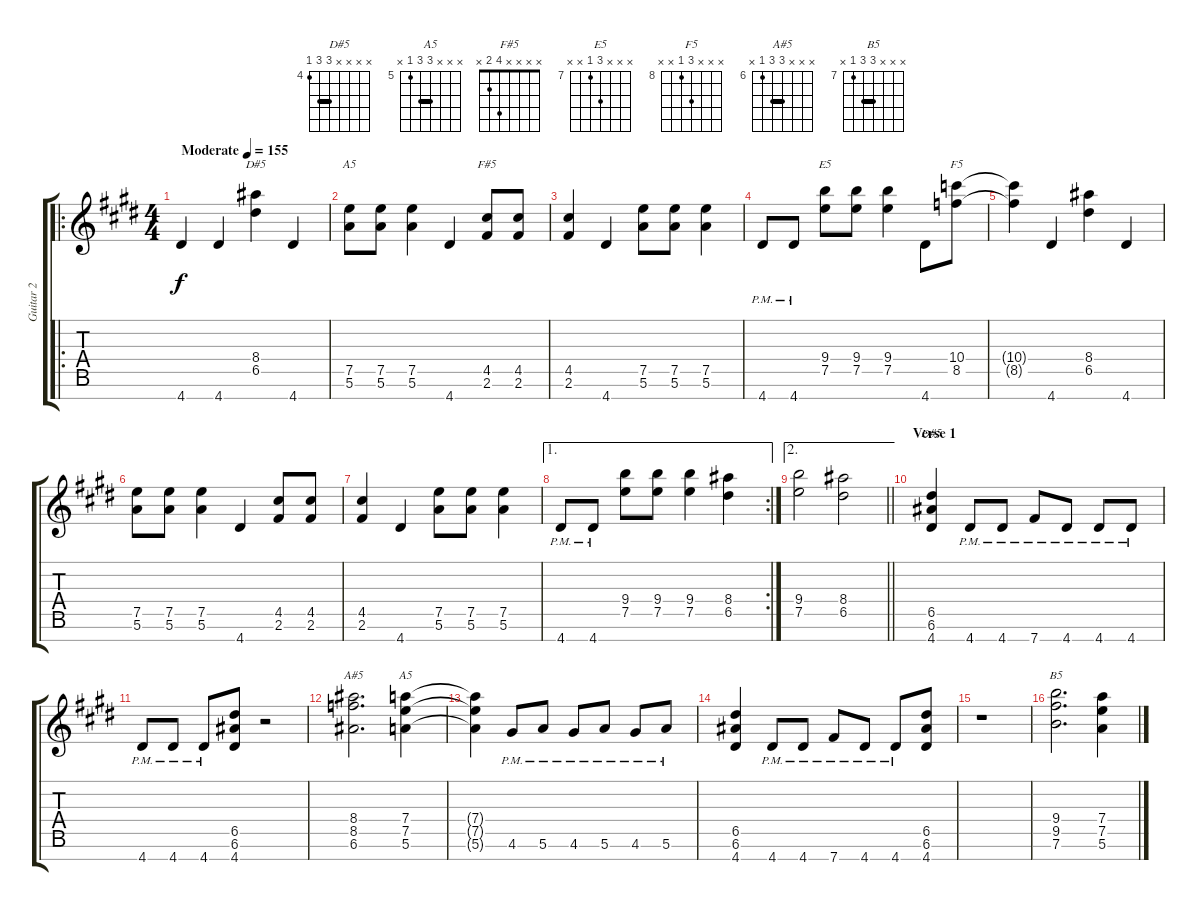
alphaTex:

\track ("Guitar 2" "Guitar 2") {instrument distortionguitar}
\staff {score tabs}
\tuning (E4 B3 G3 D3 A2 E2 B1) {hide}
\chord ("D#5" x x x 8 6 x x) {firstfret 6}
\chord ("A5" x x x x 7 5 x) {firstfret 5}
\chord ("F#5" x x x x 4 2 x)
\chord ("E5" x x x 9 7 x x) {firstfret 7}
\chord ("F5" x x x 10 8 x x) {firstfret 8}
\chord ("D#5" x x x x 6 6 4) {firstfret 4 barre 6}
\chord ("A#5" x x x 8 8 6 x) {firstfret 6 barre 8}
\chord ("A5" x x x 7 7 5 x) {firstfret 5 barre 7}
\chord ("B5" x x x 9 9 7 x) {firstfret 7 barre 9}
\ro
\ts (4 4)
\tempo (155 "Moderate")
\clef g2
\ks e
4.7.4{ot 8vb dy f instrument distortionguitar} 4.7.4{ot 8vb} (8.4 6.5).4{ch "D#5" ot 8vb} 4.7.4{ot 8vb} |
(7.5 5.6).8{ch "A5" ot 8vb} (7.5 5.6).8{ot 8vb} (7.5 5.6).4{ot 8vb} 4.7.4{ot 8vb} (4.5 2.6).8{ch "F#5" ot 8vb} (4.5 2.6).8{ot 8vb} |
(4.5 2.6).4{ot 8vb} 4.7.4{ot 8vb} (7.5 5.6).8{ot 8vb} (7.5 5.6).8{ot 8vb} (7.5 5.6).4{ot 8vb} |
4.7{pm}.8{ot 8vb} 4.7{pm}.8{ot 8vb} (9.4 7.5).8{ch "E5" ot 8vb} (9.4 7.5).8{ot 8vb} (9.4 7.5).4{ot 8vb} 4.7.8{ot 8vb} (10.4 8.5).8{ch "F5" ot 8vb} |
(10.4{t} 8.5{t}).4{ot 8vb} 4.7.4{ot 8vb} (8.4 6.5).4{ot 8vb} 4.7.4{ot 8vb} |
(7.5 5.6).8{ot 8vb} (7.5 5.6).8{ot 8vb} (7.5 5.6).4{ot 8vb} 4.7.4{ot 8vb} (4.5 2.6).8{ot 8vb} (4.5 2.6).8{ot 8vb} |
(4.5 2.6).4{ot 8vb} 4.7.4{ot 8vb} (7.5 5.6).8{ot 8vb} (7.5 5.6).8{ot 8vb} (7.5 5.6).4{ot 8vb} |
\ae 1
\rc 2
4.7{pm}.8{ot 8vb} 4.7{pm}.8{ot 8vb} (9.4 7.5).8{ot 8vb} (9.4 7.5).8{ot 8vb} (9.4 7.5).4{ot 8vb} (8.4 6.5).4{ot 8vb} |
\ae 2
\barLineRight lightlight
(9.4 7.5).2{ot 8vb} (8.4 6.5).2{ot 8vb} |
\section ("" "Verse 1")
(6.5 6.6 4.7).4{ch "D#5" ot 8vb} 4.7{pm}.8{ot 8vb} 4.7{pm}.8{ot 8vb} 7.7{pm}.8{ot 8vb} 4.7{pm}.8{ot 8vb} 4.7{pm}.8{ot 8vb} 4.7{pm}.8{ot 8vb} |
4.7{pm}.8{ot 8vb} 4.7{pm}.8{ot 8vb} 4.7{pm}.8{ot 8vb} (6.5 6.6 4.7).8{ot 8vb} r.2{ot 8vb} |
(8.4 8.5 6.6).2{d ch "A#5" ot 8vb} (7.4 7.5 5.6).4{ch "A5" ot 8vb} |
(7.4{t} 7.5{t} 5.6{t}).4{ot 8vb} 4.6{pm}.8{ot 8vb} 5.6{pm}.8{ot 8vb} 4.6{pm}.8{ot 8vb} 5.6{pm}.8{ot 8vb} 4.6{pm}.8{ot 8vb} 5.6{pm}.8{ot 8vb} |
(6.5 6.6 4.7).4{ot 8vb} 4.7{pm}.8{ot 8vb} 4.7{pm}.8{ot 8vb} 7.7{pm}.8{ot 8vb} 4.7{pm}.8{ot 8vb} 4.7{pm}.8{ot 8vb} (6.5 6.6 4.7).8{ot 8vb} |
r.1{ot 8vb} |
(9.4 9.5 7.6).2{d ch "B5" ot 8vb} (7.4 7.5 5.6).4{ot 8vb}
